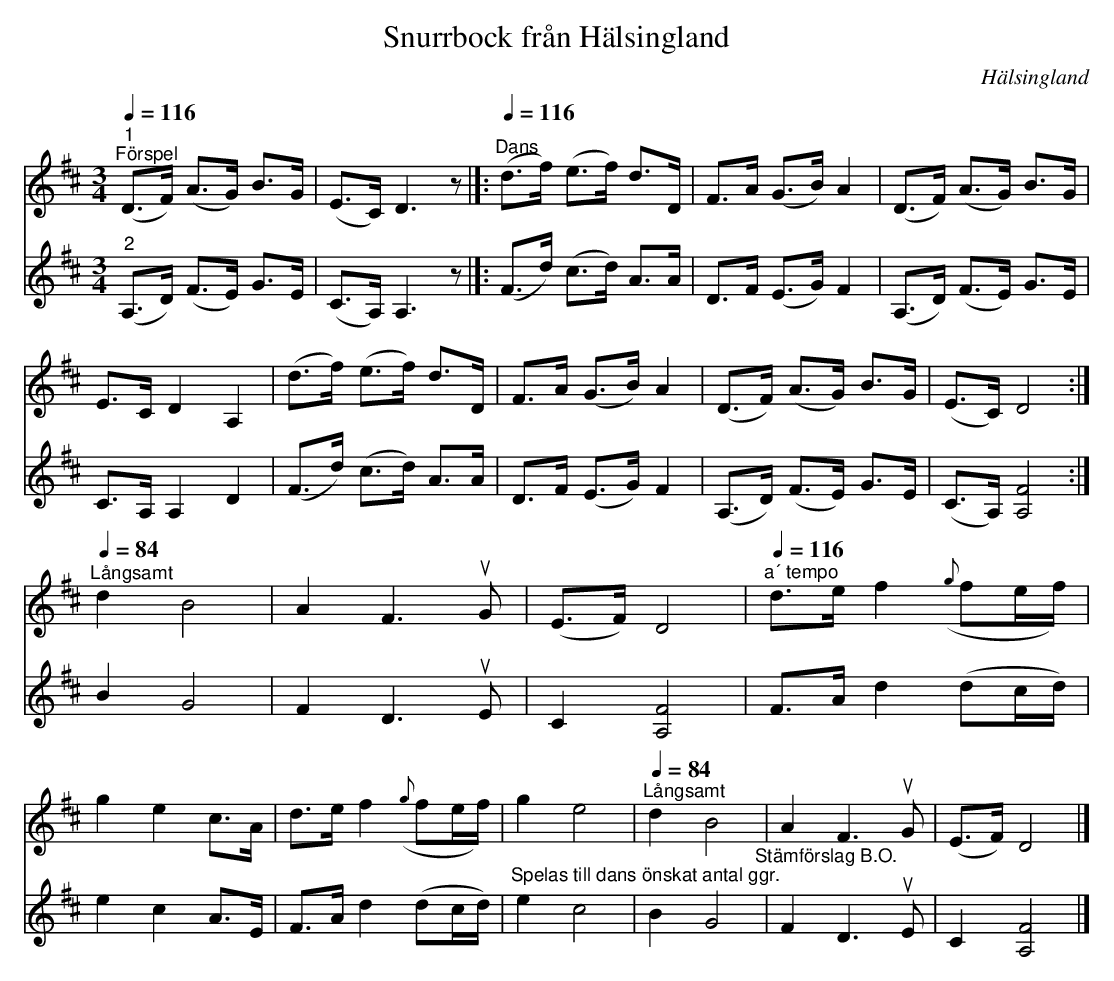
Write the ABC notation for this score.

X:1
T:Snurrbock från Hälsingland
O:Hälsingland
%%score 1 2
L:1/8
Q:1/4=116
M:3/4
K:D
V:1
"^1""^Förspel" (D>F) (A>G) B>G | (E>C) D3 z |]:[Q:1/4=116]"^Dans" (d>f) (e>f) d>D | F>A (G>B) A2 |
(D>F) (A>G) B>G | E>C D2 A,2 | (d>f) (e>f) d>D | F>A (G>B) A2 | (D>F) (A>G) B>G | (E>C) D4 :|
[Q:1/4=84]"^Långsamt" d2 B4 | A2 F3u G | (E>F) D4 |[Q:1/4=116]"^a´ tempo" d>e f2({g} fe/f/) |
g2 e2 c>A | d>e f2({g} fe/f/) | g2 e4 |[Q:1/4=84]"^Långsamt" d2 B4 | A2 F3u G | (E>F) D4 |]
V:2
"^2" (A,>D) (F>E) G>E | (C>A,) A,3 z |]: (F>d) (c>d) A>A | D>F (E>G) F2 | (A,>D) (F>E) G>E |
C>A, A,2 D2 | (F>d) (c>d) A>A | D>F (E>G) F2 | (A,>D) (F>E) G>E | (C>A,) [A,F]4 :| B2 G4 |
F2 D3u E | C2 [A,F]4 | F>A d2 (dc/d/) | e2 c2 A>E | F>A d2 (dc/d/) |
"^Spelas till dans önskat antal ggr." e2 c4 | B2 G4"^Stämförslag B.O." | F2 D3u E | C2 [A,F]4 |]
